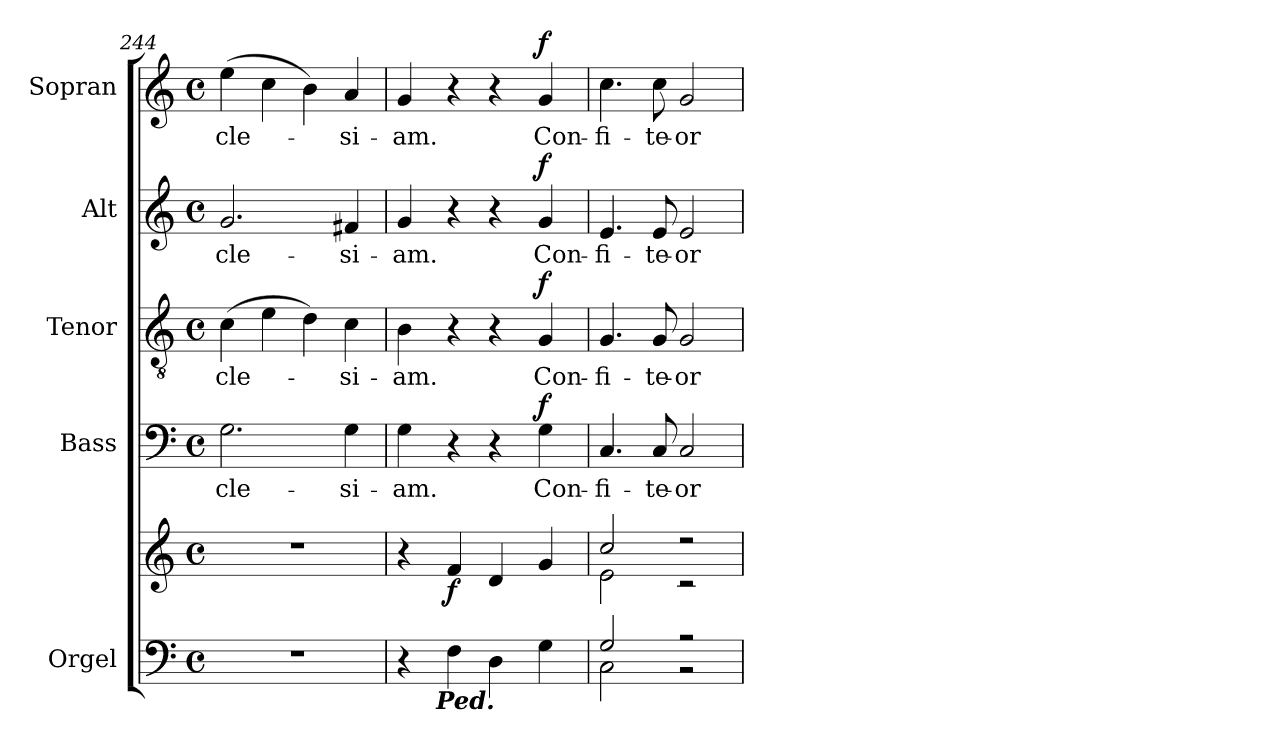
**kern	**kern	**dynam	**kern	**text	**dynam	**kern	**text	**dynam	**kern	**text	**dynam	**kern	**text	**dynam
*part5	*part5	*part5	*part4	*part4	*part4	*part3	*part3	*part3	*part2	*part2	*part2	*part1	*part1	*part1
*staff6	*staff5	*staff5/6	*staff4	*staff4	*staff4	*staff3	*staff3	*staff3	*staff2	*staff2	*staff2	*staff1	*staff1	*staff1
*I"Orgel	*	*	*I"Bass	*	*	*I"Tenor	*	*	*I"Alt	*	*	*I"Sopran	*	*
*I'Org.	*	*	*I'B.	*	*	*I'T.	*	*	*I'A.	*	*	*I'S.	*	*
*clefF4	*clefG2	*	*clefF4	*	*	*clefGv2	*	*	*clefG2	*	*	*clefG2	*	*
*k[]	*k[]	*	*k[]	*	*	*k[]	*	*	*k[]	*	*	*k[]	*	*
*C:	*C:	*	*C:	*	*	*C:	*	*	*C:	*	*	*C:	*	*
*M4/4	*M4/4	*	*M4/4	*	*	*M4/4	*	*	*M4/4	*	*	*M4/4	*	*
*met(c)	*met(c)	*	*met(c)	*	*	*met(c)	*	*	*met(c)	*	*	*met(c)	*	*
=244	=244	=244	=244	=244	=244	=244	=244	=244	=244	=244	=244	=244	=244	=244
!	!	!	!	!LO:LY:b	!	!	!LO:LY:b	!	!	!LO:LY:b	!	!	!LO:LY:b	!
1r	1r	.	2.G\	-cle-	.	(>4c\	-cle-	.	2.g/	-cle-	.	(>4ee\	-cle-	.
.	.	.	.	.	.	4e\	.	.	.	.	.	4cc\	.	.
.	.	.	.	.	.	4d\)	.	.	.	.	.	4b\)	.	.
!	!	!	!	!LO:LY:b	!	!	!LO:LY:b	!	!	!LO:LY:b	!	!	!LO:LY:b	!
.	.	.	4G\	-si-	.	4c\	-si-	.	4f#X/	-si-	.	4a/	-si-	.
=245	=245	=245	=245	=245	=245	=245	=245	=245	=245	=245	=245	=245	=245	=245
!	!	!	!	!LO:LY:b	!	!	!LO:LY:b	!	!	!LO:LY:b	!	!	!LO:LY:b	!
*^	*	*	*	*	*	*	*	*	*	*	*	*	*	*
4r	8..ryy	4r	.	4G\	-am.	.	4B\	-am.	.	4g/	-am.	.	4g/	-am.	.
!	!LO:TX:b:Bi:t=Ped.	!	!	!	!	!	!	!	!	!	!	!	!	!	!
.	2ryy	.	.	.	.	.	.	.	.	.	.	.	.	.	.
!	!	!	!LO:DY:b	!	!	!	!	!	!	!	!	!	!	!	!
4F\	.	4f/	f	4r	.	.	4r	.	.	4r	.	.	4r	.	.
4D\	.	4d/	.	4r	.	.	4r	.	.	4r	.	.	4r	.	.
.	4ryy	.	.	.	.	.	.	.	.	.	.	.	.	.	.
!	!	!	!	!	!LO:LY:b	!LO:DY:a	!	!LO:LY:b	!LO:DY:a	!	!LO:LY:b	!LO:DY:a	!	!LO:LY:b	!LO:DY:a
4G\	.	4g/	.	4G\	Con-	f	4G/	Con-	f	4g/	Con-	f	4g/	Con-	f
.	32ryy	.	.	.	.	.	.	.	.	.	.	.	.	.	.
!!LO:LB:g=z
=246	=246	=246	=246	=246	=246	=246	=246	=246	=246	=246	=246	=246	=246	=246	=246
*	*	*^	*	*	*	*	*	*	*	*	*	*	*	*	*
!	!	!	!	!	!	!LO:LY:b	!	!	!LO:LY:b	!	!	!LO:LY:b	!	!	!LO:LY:b	!
2G/	2C\	2cc/	2e\	.	4.C/	-fi-	.	4.G/	-fi-	.	4.e/	-fi-	.	4.cc\	-fi-	.
!	!	!	!	!	!	!LO:LY:b	!	!	!LO:LY:b	!	!	!LO:LY:b	!	!	!LO:LY:b	!
.	.	.	.	.	8C/	-te-	.	8G/	-te-	.	8e/	-te-	.	8cc\	-te-	.
!	!	!	!	!	!	!LO:LY:b	!	!	!LO:LY:b	!	!	!LO:LY:b	!	!	!LO:LY:b	!
2r	2r	2r	2r	.	2C/	-or	.	2G/	-or	.	2e/	-or	.	2g/	-or	.
*v	*v	*	*	*	*	*	*	*	*	*	*	*	*	*	*	*
*	*v	*v	*	*	*	*	*	*	*	*	*	*	*	*	*
=	=	=	=	=	=	=	=	=	=	=	=	=	=	=
*-	*-	*-	*-	*-	*-	*-	*-	*-	*-	*-	*-	*-	*-	*-
